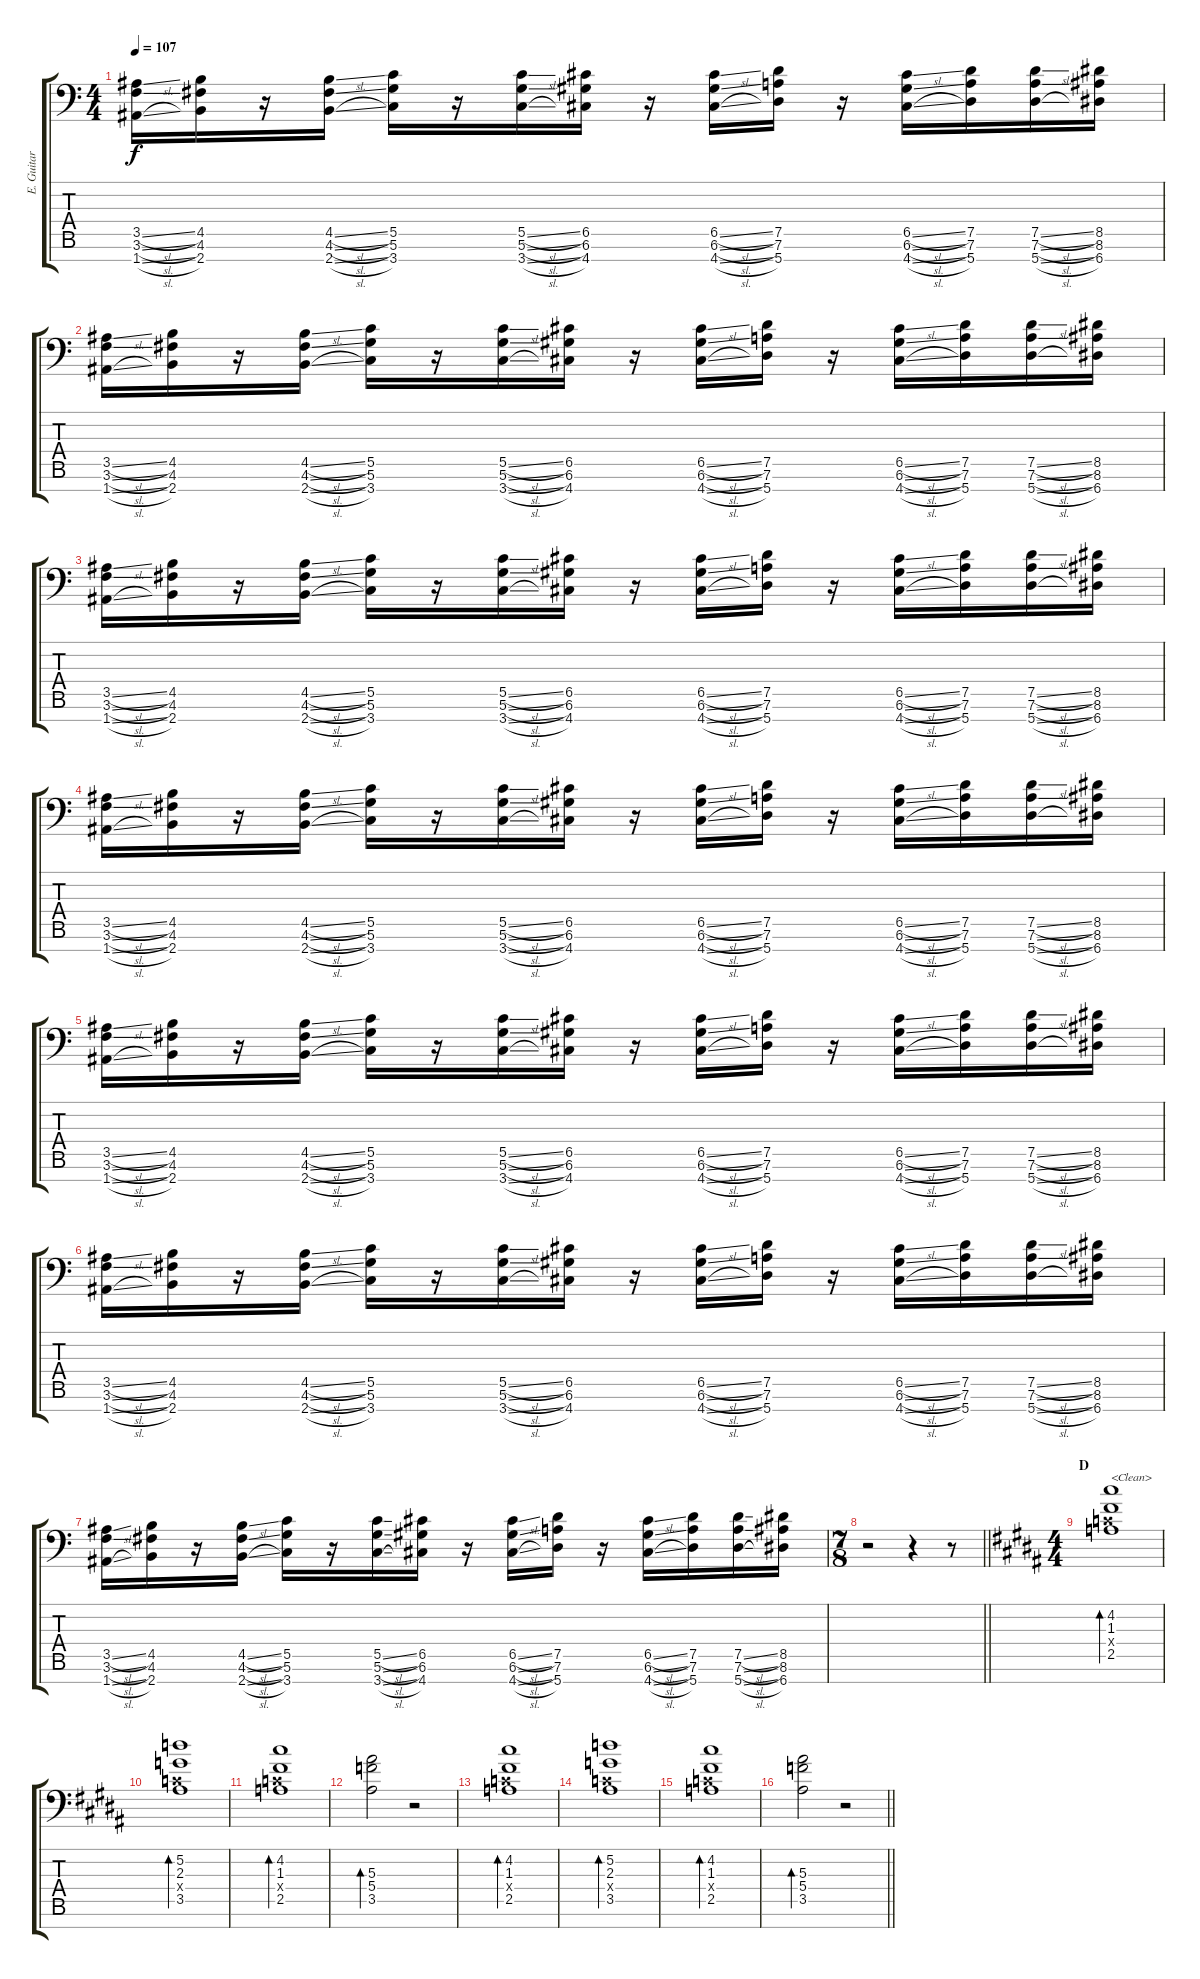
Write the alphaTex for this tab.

\track ("E. Guitar I" "E. Guitar ") {instrument overdrivenguitar}
\staff {score tabs}
\tuning (D4 A3 F3 C3 G2 D2 A1) {hide}
\ts (4 4)
\tempo 107
\clef f4
\ks c
(3.5{sl} 3.6{sl} 1.7{sl}).16{dy f} (4.5 4.6 2.7).16 r.16 (4.5{sl} 4.6{sl} 2.7{sl}).16 (5.5 5.6 3.7).16 r.16 (5.5{sl} 5.6{sl} 3.7{sl}).16 (6.5 6.6 4.7).16 r.16 (6.5{sl} 6.6{sl} 4.7{sl}).16 (7.5 7.6 5.7).16 r.16 (6.5{sl} 6.6{sl} 4.7{sl}).16 (7.5 7.6 5.7).16 (7.5{sl} 7.6{sl} 5.7{sl}).16 (8.5 8.6 6.7).16 |
(3.5{sl} 3.6{sl} 1.7{sl}).16 (4.5 4.6 2.7).16 r.16 (4.5{sl} 4.6{sl} 2.7{sl}).16 (5.5 5.6 3.7).16 r.16 (5.5{sl} 5.6{sl} 3.7{sl}).16 (6.5 6.6 4.7).16 r.16 (6.5{sl} 6.6{sl} 4.7{sl}).16 (7.5 7.6 5.7).16 r.16 (6.5{sl} 6.6{sl} 4.7{sl}).16 (7.5 7.6 5.7).16 (7.5{sl} 7.6{sl} 5.7{sl}).16 (8.5 8.6 6.7).16 |
(3.5{sl} 3.6{sl} 1.7{sl}).16 (4.5 4.6 2.7).16 r.16 (4.5{sl} 4.6{sl} 2.7{sl}).16 (5.5 5.6 3.7).16 r.16 (5.5{sl} 5.6{sl} 3.7{sl}).16 (6.5 6.6 4.7).16 r.16 (6.5{sl} 6.6{sl} 4.7{sl}).16 (7.5 7.6 5.7).16 r.16 (6.5{sl} 6.6{sl} 4.7{sl}).16 (7.5 7.6 5.7).16 (7.5{sl} 7.6{sl} 5.7{sl}).16 (8.5 8.6 6.7).16 |
(3.5{sl} 3.6{sl} 1.7{sl}).16 (4.5 4.6 2.7).16 r.16 (4.5{sl} 4.6{sl} 2.7{sl}).16 (5.5 5.6 3.7).16 r.16 (5.5{sl} 5.6{sl} 3.7{sl}).16 (6.5 6.6 4.7).16 r.16 (6.5{sl} 6.6{sl} 4.7{sl}).16 (7.5 7.6 5.7).16 r.16 (6.5{sl} 6.6{sl} 4.7{sl}).16 (7.5 7.6 5.7).16 (7.5{sl} 7.6{sl} 5.7{sl}).16 (8.5 8.6 6.7).16 |
(3.5{sl} 3.6{sl} 1.7{sl}).16 (4.5 4.6 2.7).16 r.16 (4.5{sl} 4.6{sl} 2.7{sl}).16 (5.5 5.6 3.7).16 r.16 (5.5{sl} 5.6{sl} 3.7{sl}).16 (6.5 6.6 4.7).16 r.16 (6.5{sl} 6.6{sl} 4.7{sl}).16 (7.5 7.6 5.7).16 r.16 (6.5{sl} 6.6{sl} 4.7{sl}).16 (7.5 7.6 5.7).16 (7.5{sl} 7.6{sl} 5.7{sl}).16 (8.5 8.6 6.7).16 |
(3.5{sl} 3.6{sl} 1.7{sl}).16 (4.5 4.6 2.7).16 r.16 (4.5{sl} 4.6{sl} 2.7{sl}).16 (5.5 5.6 3.7).16 r.16 (5.5{sl} 5.6{sl} 3.7{sl}).16 (6.5 6.6 4.7).16 r.16 (6.5{sl} 6.6{sl} 4.7{sl}).16 (7.5 7.6 5.7).16 r.16 (6.5{sl} 6.6{sl} 4.7{sl}).16 (7.5 7.6 5.7).16 (7.5{sl} 7.6{sl} 5.7{sl}).16 (8.5 8.6 6.7).16 |
(3.5{sl} 3.6{sl} 1.7{sl}).16 (4.5 4.6 2.7).16 r.16 (4.5{sl} 4.6{sl} 2.7{sl}).16 (5.5 5.6 3.7).16 r.16 (5.5{sl} 5.6{sl} 3.7{sl}).16 (6.5 6.6 4.7).16 r.16 (6.5{sl} 6.6{sl} 4.7{sl}).16 (7.5 7.6 5.7).16 r.16 (6.5{sl} 6.6{sl} 4.7{sl}).16 (7.5 7.6 5.7).16 (7.5{sl} 7.6{sl} 5.7{sl}).16 (8.5 8.6 6.7).16 |
\ts (7 8)
\barLineRight lightlight
r.2 r.4 r.8 |
\ts (4 4)
\section ("" "D")
\ks b
(4.2 1.3 0.4{x} 2.5).1{bd 120 txt "<Clean>" instrument electricguitarclean} |
(5.2 2.3 0.4{x} 3.5).1{bd 120} |
(4.2 1.3 0.4{x} 2.5).1{bd 120} |
(5.3 5.4 3.5).2{bd 120} r.2 |
(4.2 1.3 0.4{x} 2.5).1{bd 120} |
(5.2 2.3 0.4{x} 3.5).1{bd 120} |
(4.2 1.3 0.4{x} 2.5).1{bd 120} |
\barLineRight lightlight
(5.3 5.4 3.5).2{bd 120} r.2
